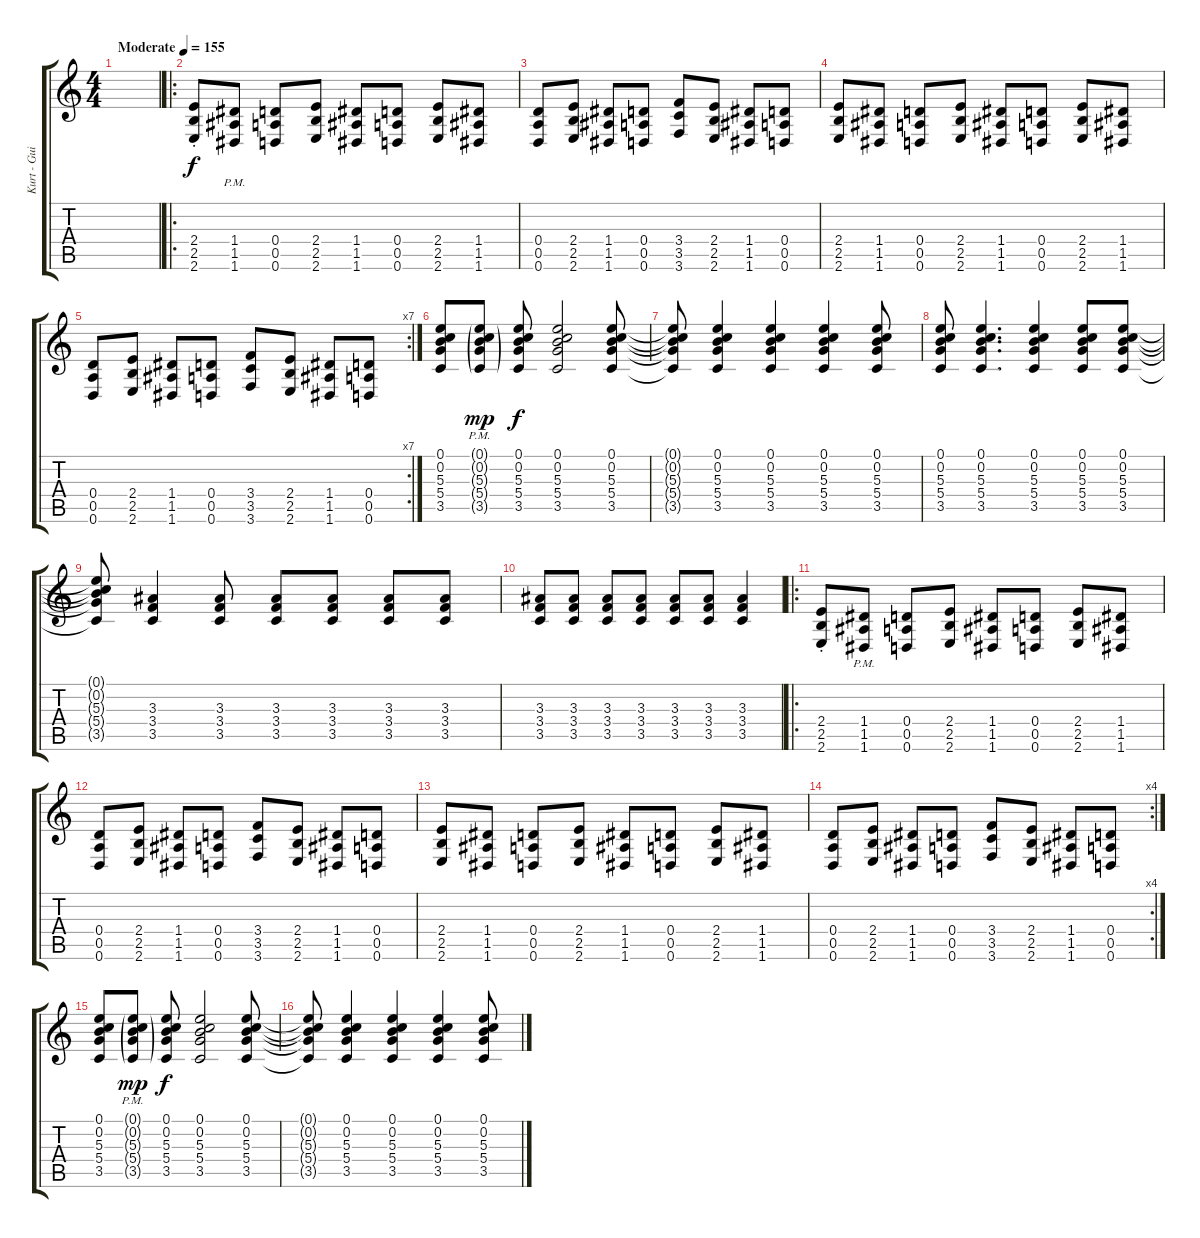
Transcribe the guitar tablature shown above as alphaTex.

\track ("Kurt - Guitar" "Kurt - Gui") {instrument distortionguitar}
\staff {score tabs}
\tuning (E4 B3 G3 D3 A2 D2) {hide}
\ts (4 4)
\tempo (155 "Moderate")
\clef g2
\ks c
|
\ro
(2.4 2.5{st} 2.6).8 (1.4{pm} 1.5 1.6).8 (0.4 0.5 0.6).8 (2.4 2.5 2.6).8 (1.4 1.5 1.6).8 (0.4 0.5 0.6).8 (2.4 2.5 2.6).8 (1.4 1.5 1.6).8 |
(0.4 0.5 0.6).8 (2.4 2.5 2.6).8 (1.4 1.5 1.6).8 (0.4 0.5 0.6).8 (3.4 3.5 3.6).8 (2.4 2.5 2.6).8 (1.4 1.5 1.6).8 (0.4 0.5 0.6).8 |
(2.4 2.5 2.6).8 (1.4 1.5 1.6).8 (0.4 0.5 0.6).8 (2.4 2.5 2.6).8 (1.4 1.5 1.6).8 (0.4 0.5 0.6).8 (2.4 2.5 2.6).8 (1.4 1.5 1.6).8 |
\rc 7
(0.4 0.5 0.6).8 (2.4 2.5 2.6).8 (1.4 1.5 1.6).8 (0.4 0.5 0.6).8 (3.4 3.5 3.6).8 (2.4 2.5 2.6).8 (1.4 1.5 1.6).8 (0.4 0.5 0.6).8 |
(0.1 0.2 5.3 5.4 3.5).8 (0.1{g pm} 0.2{g pm} 5.3{g pm} 5.4{g pm} 3.5{g pm}).8{dy mp} (0.1 0.2 5.3 5.4 3.5).8{dy f} (0.1 0.2 5.3 5.4 3.5).2 (0.1 0.2 5.3 5.4 3.5).8 |
(0.1{t} 0.2{t} 5.3{t} 5.4{t} 3.5{t}).8 (0.1 0.2 5.3 5.4 3.5).4 (0.1 0.2 5.3 5.4 3.5).4 (0.1 0.2 5.3 5.4 3.5).4 (0.1 0.2 5.3 5.4 3.5).8 |
(0.1 0.2 5.3 5.4 3.5).8 (0.1 0.2 5.3 5.4 3.5).4{d} (0.1 0.2 5.3 5.4 3.5).4 (0.1 0.2 5.3 5.4 3.5).8 (0.1 0.2 5.3 5.4 3.5).8 |
(0.1{t} 0.2{t} 5.3{t} 5.4{t} 3.5{t}).8 (3.3 3.4 3.5).4 (3.3 3.4 3.5).8 (3.3 3.4 3.5).8 (3.3 3.4 3.5).8 (3.3 3.4 3.5).8 (3.3 3.4 3.5).8 |
(3.3 3.4 3.5).8 (3.3 3.4 3.5).8 (3.3 3.4 3.5).8 (3.3 3.4 3.5).8 (3.3 3.4 3.5).8 (3.3 3.4 3.5).8 (3.3 3.4 3.5).4 |
\ro
(2.4 2.5{st} 2.6).8 (1.4{pm} 1.5 1.6).8 (0.4 0.5 0.6).8 (2.4 2.5 2.6).8 (1.4 1.5 1.6).8 (0.4 0.5 0.6).8 (2.4 2.5 2.6).8 (1.4 1.5 1.6).8 |
(0.4 0.5 0.6).8 (2.4 2.5 2.6).8 (1.4 1.5 1.6).8 (0.4 0.5 0.6).8 (3.4 3.5 3.6).8 (2.4 2.5 2.6).8 (1.4 1.5 1.6).8 (0.4 0.5 0.6).8 |
(2.4 2.5 2.6).8 (1.4 1.5 1.6).8 (0.4 0.5 0.6).8 (2.4 2.5 2.6).8 (1.4 1.5 1.6).8 (0.4 0.5 0.6).8 (2.4 2.5 2.6).8 (1.4 1.5 1.6).8 |
\rc 4
(0.4 0.5 0.6).8 (2.4 2.5 2.6).8 (1.4 1.5 1.6).8 (0.4 0.5 0.6).8 (3.4 3.5 3.6).8 (2.4 2.5 2.6).8 (1.4 1.5 1.6).8 (0.4 0.5 0.6).8 |
(0.1 0.2 5.3 5.4 3.5).8 (0.1{g pm} 0.2{g pm} 5.3{g pm} 5.4{g pm} 3.5{g pm}).8{dy mp} (0.1 0.2 5.3 5.4 3.5).8{dy f} (0.1 0.2 5.3 5.4 3.5).2 (0.1 0.2 5.3 5.4 3.5).8 |
(0.1{t} 0.2{t} 5.3{t} 5.4{t} 3.5{t}).8 (0.1 0.2 5.3 5.4 3.5).4 (0.1 0.2 5.3 5.4 3.5).4 (0.1 0.2 5.3 5.4 3.5).4 (0.1 0.2 5.3 5.4 3.5).8
